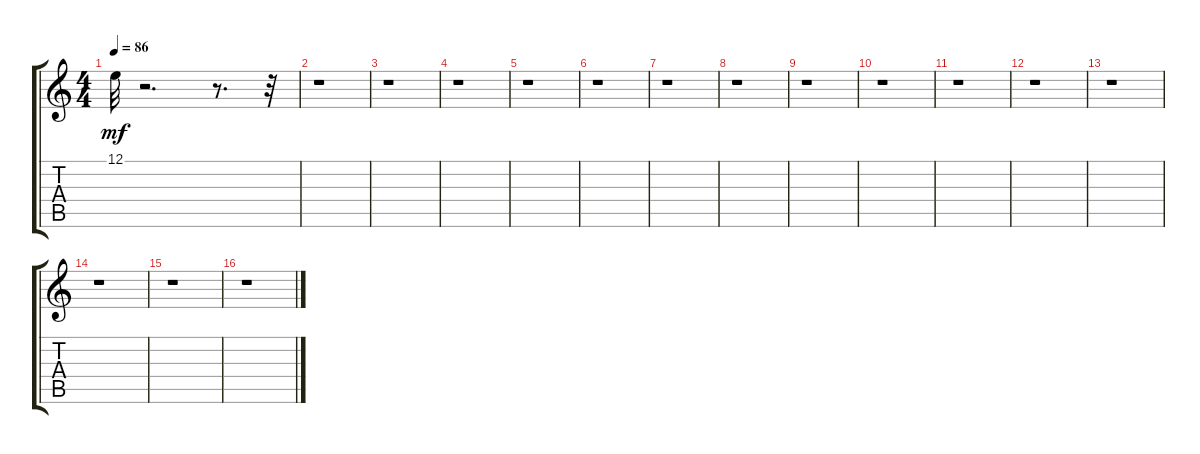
\track "" {instrument stringensemble1}
\staff {score tabs}
\tuning (E4 B3 G3 D3 A2 E2) {hide}
\ts (4 4)
\tempo 86
\clef g2
\ks c
12.1.32{dy mf} r.2{d} r.8{d} r.32 |
r.1 |
r.1 |
r.1 |
r.1 |
r.1 |
r.1 |
r.1 |
r.1 |
r.1 |
r.1 |
r.1 |
r.1 |
r.1 |
r.1 |
r.1
